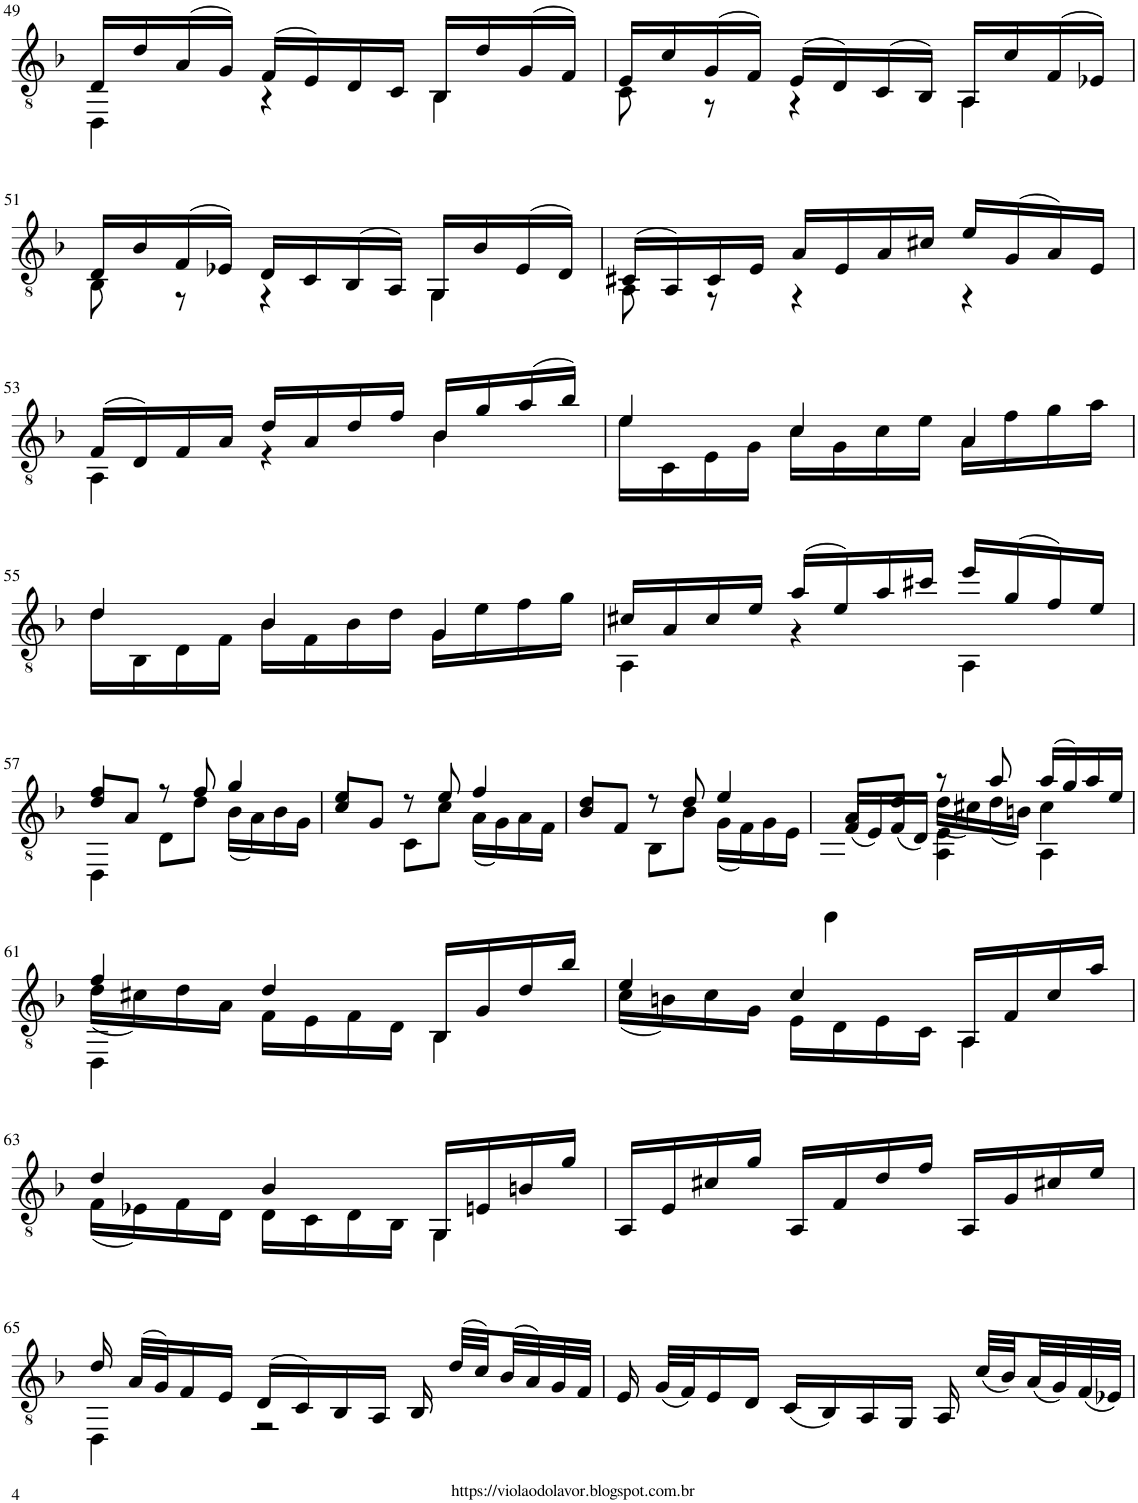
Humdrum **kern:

**kern
*part1
*staff1
*I"Classical Guitar
*I'Guit.
!!LO:PB:g=z
*clefGv2
*k[b-]
*M3/4
=49
*^
16D/LL	4DD\
16d/	.
(16A/	.
16G/JJ)	.
(16F/LL	4r
16E/)	.
16D/	.
16C/JJ	.
16BB-/LL	4BB-\
16d/	.
(16G/	.
16F/JJ)	.
=50	=50
16E/LL	8C\
16c/	.
(16G/	8r
16F/JJ)	.
(16E/LL	4r
16D/)	.
(16C/	.
16BB-/JJ)	.
16AA/LL	4AA\
16c/	.
(16F/	.
16E-X/JJ)	.
!!LO:LB:g=z	!!
=51	=51
16D/LL	8BB-\
16B-/	.
(16F/	8r
16E-X/JJ)	.
16D/LL	4r
16C/	.
(16BB-/	.
16AA/JJ)	.
16GG/LL	4GG\
16B-/	.
(16E-/	.
16D/JJ)	.
=52	=52
(16C#X/LL	8AA\
16AA/)	.
16C#/	8r
16E/JJ	.
16A/LL	4r
16E/	.
16A/	.
16c#X/JJ	.
16e/LL	4r
(16G/	.
16A/)	.
16E/JJ	.
!!LO:LB:g=z	!!
=53	=53
(16F/LL	4AA\
16D/)	.
16F/	.
16A/JJ	.
16d/LL	4r
16A/	.
16d/	.
16f/JJ	.
16B-/LL	4B-\
16g/	.
(16a/	.
16b-/JJ)	.
=54	=54
4e/	16e\LL
.	16C\
.	16E\
.	16G\JJ
4c/	16c\LL
.	16G\
.	16c\
.	16e\JJ
4A/	16A\LL
.	16f\
.	16g\
.	16a\JJ
!!LO:LB:g=z	!!
=55	=55
4d/	16d\LL
.	16BB-\
.	16D\
.	16F\JJ
4B-/	16B-\LL
.	16F\
.	16B-\
.	16d\JJ
4G/	16G\LL
.	16e\
.	16f\
.	16g\JJ
=56	=56
16c#X/LL	4AA\
16A/	.
16c#/	.
16e/JJ	.
(16a/LL	4r
16e/)	.
16a/	.
16cc#X/JJ	.
16ee/LL	4AA\
(16g/	.
16f/)	.
16e/JJ	.
!!LO:LB:g=z	!!
=57	=57
*	*^
4f/	4DD\	8d/L
.	.	8A/J
8r	2ryy	8D\L
8f/	.	8d\J
4g/	.	(16B-\LL
.	.	16A\)
.	.	16B-\
.	.	16G\JJ
*	*v	*v
=58	=58
4e/	8c/L
.	8G/J
8r	8C\L
8e/	8c\J
4f/	(16A\LL
.	16G\)
.	16A\
.	16F\JJ
=59	=59
4d/	8B-/L
.	8F/J
8r	8BB-\L
8d/	8B-\J
4e/	(16G\LL
.	16F\)
.	16G\
.	16E\JJ
=60	=60
*	*^
8A/L	4AA\	(16F/LL
.	.	16E/)
8d/J	.	(16F/
.	.	16D/JJ)
8r	4AA\ 4E\	(16d\LL
.	.	16c#X\)
8a/	.	(16d\
.	.	16Bn\JJ)
(16a/LL	4AA\	4c#\
16g/)	.	.
16a/	.	.
16e/JJ	.	.
!!LO:LB:g=z	!!	!!
=61	=61	=61
4f/	4DD\	(16d\LL
.	.	16c#X\)
.	.	16d\
.	.	16A\JJ
4d/	4ryy	16F\LL
.	.	16E\
.	.	16F\
.	.	16D\JJ
16BB-/LL	4BB-\	4ryy
16G/	.	.
16d/	.	.
16b-/JJ	.	.
=62	=62	=62
4e/	2ryy	(16c\LL
.	.	16Bn\)
.	.	16c\
.	.	16G\JJ
4c/	.	16E\LL
.	.	16D\
.	.	16E\
.	.	16C\JJ
16AA/LL	4AA\	4ryy
16F/	.	.
16c/	.	.
16a/JJ	.	.
!!LO:LB:g=z	!!	!!
=63	=63	=63
4d/	2ryy	(16F\LL
.	.	16E-X\)
.	.	16F\
.	.	16D\JJ
4B-/	.	16D\LL
.	.	16C\
.	.	16D\
.	.	16BB-\JJ
16GG/LL	4GG\	4ryy
16En/	.	.
16Bn/	.	.
16g/JJ	.	.
*v	*v	*v
=64
16AA/LL
16E/
16c#X/
16g/JJ
16AA/LL
16F/
16d/
16f/JJ
16AA/LL
16G/
16c#X/
16e/JJ
!!LO:LB:g=z
=65
*^
16d/	4DD\
(32A/LLL	.
32G/J)	.
16F/	.
16E/JJ	.
(16D/LL	2r
16C/)	.
16BB-/	.
16AA/JJ	.
16BB-/	.
(32d/LLL	.
32c/)	.
(32B-/	.
32A/)	.
32G/	.
32F/JJJ	.
*v	*v
=66
16E/
(32G/LLL
32F/J)
16E/
16D/JJ
(16C/LL
16BB-/)
16AA/
16GG/JJ
16AA/
(32c/LLL
32B-/)
(32A/
32G/)
(32F/
32E-X/JJJ)
=
*-
